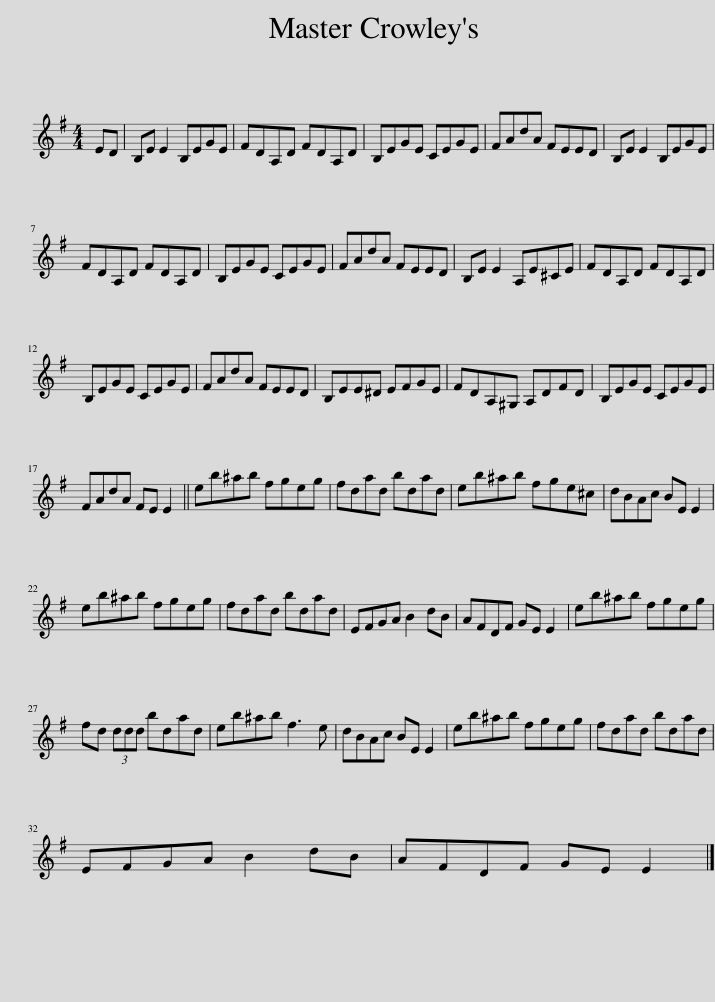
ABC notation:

X:1
L:1/8
M:4/4
I:linebreak $
K:Emin
V:1 treble
V:1
 ED | B,E E2 B,EGE | FDA,D FDA,D | B,EGE CEGE | FAdA FEED | %5
 B,E E2 B,EGE |$ FDA,D FDA,D | B,EGE CEGE | FAdA FEED | B,E E2 A,E^CE | %10
 FDA,D FDA,D |$ B,EGE CEGE | FAdA FEED | B,EE^D EFGE | FDA,^G, A,DFD | %15
 B,EGE CEGE |$ FAdA FE E2 || eb^ab fgeg | fdad bdad | eb^ab fge^c | %20
 dBAc BE E2 |$ eb^ab fgeg | fdad bdad | EFGA B2 dB | AFDF GE E2 | %25
 eb^ab fgeg |$ fd (3ddd bdad | eb^ab f3 e | dBAc BE E2 | eb^ab fgeg | %30
 fdad bdad |$ EFGA B2 dB | AFDF GE E2 |] %33
